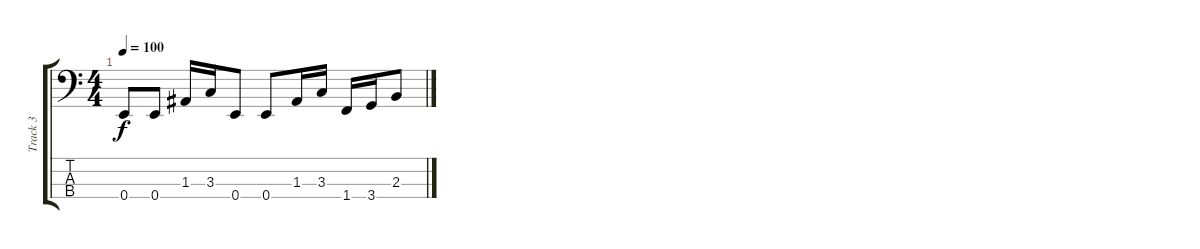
\track ("Track 3" "Track 3") {instrument electricbassfinger}
\staff {score tabs}
\tuning (G2 D2 A1 E1) {hide}
\ts (4 4)
\tempo 100
\clef f4
\ks c
0.4.8{dy f} 0.4.8 1.3.16 3.3.16 0.4.8 0.4.8 1.3.16 3.3.16 1.4.16 3.4.16 2.3.8
